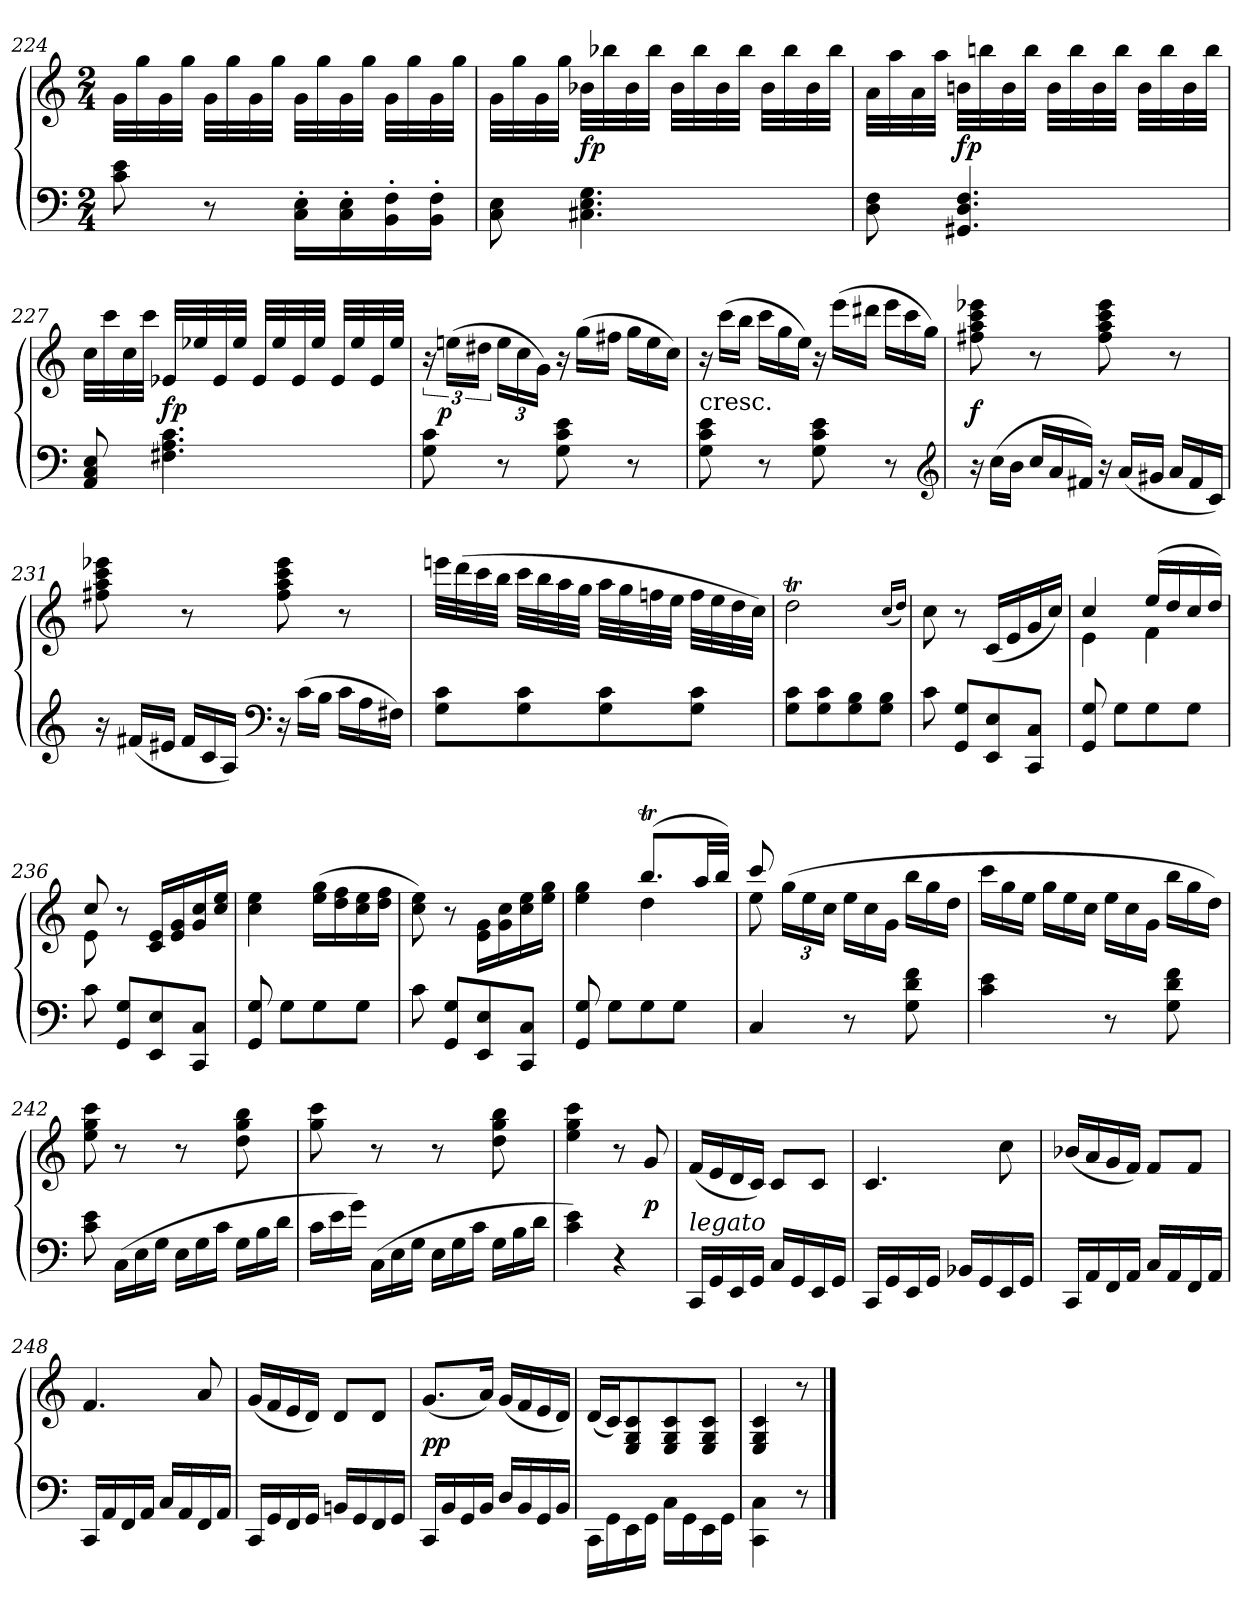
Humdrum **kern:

**kern	**kern	**dynam
*part1	*part1	*part1
*staff2	*staff1	*staff1/2
*clefF4	*clefG2	*
*k[]	*k[]	*
*C:	*C:	*
*M2/4	*M2/4	*
=224	=224	=224
8c 8e	32gLLL	.
.	32gg	.
.	32g	.
.	32ggJJJ	.
8r	32gLLL	.
.	32gg	.
.	32g	.
.	32ggJJJ	.
16C' 16E'LL	32gLLL	.
.	32gg	.
16C' 16E'	32g	.
.	32ggJJJ	.
16BB' 16F'	32gLLL	.
.	32gg	.
16BB' 16F'JJ	32g	.
.	32ggJJJ	.
=225	=225	=225
8C 8E	32gLLL	.
.	32gg	.
.	32g	.
.	32ggJJJ	.
4.C#X 4.E 4.G	32b-XLLL	fp
.	32bb-X	.
.	32b-	.
.	32bb-JJJ	.
.	32b-LLL	.
.	32bb-	.
.	32b-	.
.	32bb-JJJ	.
.	32b-LLL	.
.	32bb-	.
.	32b-	.
.	32bb-JJJ	.
=226	=226	=226
8D 8F	32aLLL	.
.	32aa	.
.	32a	.
.	32aaJJJ	.
4.GG#X 4.D 4.F	32bnLLL	fp
.	32bbn	.
.	32b	.
.	32bbJJJ	.
.	32bLLL	.
.	32bb	.
.	32b	.
.	32bbJJJ	.
.	32bLLL	.
.	32bb	.
.	32b	.
.	32bbJJJ	.
=227	=227	=227
8AA 8C 8E	32ccLLL	.
.	32ccc	.
.	32cc	.
.	32cccJJJ	.
4.F#X 4.A 4.c	32e-XLLL	fp
.	32ee-X	.
.	32e-	.
.	32ee-JJJ	.
.	32e-LLL	.
.	32ee-	.
.	32e-	.
.	32ee-JJJ	.
.	32e-LLL	.
.	32ee-	.
.	32e-	.
.	32ee-JJJ	.
=228	=228	=228
8G 8c	24r	.
.	(24eenLL	p
.	24dd#XJJ	.
8r	24eeLL	.
.	24cc	.
.	24gJJ)	.
*	*Xtuplet	*
8G 8c 8e	24r	.
.	(24ggLL	.
.	24ff#XJJ	.
8r	24ggLL	.
.	24ee	.
.	24ccJJ)	.
=229	=229	=229
!	!LO:TX:c:t=cresc.	!
8G 8c 8e	24r	.
.	(24cccLL	.
.	24bbJJ	.
8r	24cccLL	.
.	24gg	.
.	24eeJJ)	.
8G 8c 8e	24r	.
.	(24eeeLL	.
.	24ddd#XJJ	.
8r	24eeeLL	.
.	24ccc	.
.	24ggJJ)	.
*clefG2	*	*
=230	=230	=230
*Xtuplet	*	*
24r	8ff#X 8aa 8ccc 8eee-X	f
(24ccLL	.	.
24bJJ	.	.
24ccLL	8r	.
24a	.	.
24f#XJJ)	.	.
24r	8ff# 8aa 8ccc 8eee-	.
(24aLL	.	.
24g#XJJ	.	.
24aLL	8r	.
24f#	.	.
24cJJ)	.	.
=231	=231	=231
24r	8ff#X 8aa 8ccc 8eee-X	.
(24f#XLL	.	.
24e#XJJ	.	.
24f#LL	8r	.
24c	.	.
24AJJ)	.	.
*clefF4	*	*
24r	8ff# 8aa 8ccc 8eee-	.
(24cLL	.	.
24BJJ	.	.
24cLL	8r	.
24A	.	.
24F#XJJ)	.	.
=232	=232	=232
8G 8cL	32eeenLLL	.
.	(32ddd	.
.	32ccc	.
.	32bbJJJ	.
8G 8c	32cccLLL	.
.	32bb	.
.	32aa	.
.	32ggJJJ	.
8G 8c	32aaLLL	.
.	32gg	.
.	32ffn	.
.	32eeJJJ	.
8G 8cJ	32ffLLL	.
.	32ee	.
.	32dd	.
.	32ccJJJ)	.
=233	=233	=233
8G 8cL	2ddT	.
8G 8c	.	.
8G 8B	.	.
8G 8BJ	.	.
.	(16qccLL	.
.	16qddJJ)	.
=234	=234	=234
8c	8ccTTT	.
8GG 8GL	8r	.
8EE 8E	(16cLL	.
.	16e	.
8CC 8CJ	16g	.
.	16ccJJ)	.
=235	=235	=235
*	*^	*
8GG 8G	4cc	4e	.
8GL	.	.	.
8G	(16eeLL	4f	.
.	16dd	.	.
8GJ	16cc	.	.
.	16ddJJ)	.	.
=236	=236	=236	=236
8c	8cc	8e	.
8GG 8GL	8r	4.ryy	.
8EE 8E	16c 16eLL	.	.
.	16e 16g	.	.
8CC 8CJ	16g 16cc	.	.
.	16cc 16eeJJ	.	.
*	*v	*v	*
=237	=237	=237
8GG 8G	4cc 4ee	.
8GL	.	.
8G	(16ee 16ggLL	.
.	16dd 16ff	.
8GJ	16cc 16ee	.
.	16dd 16ffJJ	.
=238	=238	=238
8c	8cc 8ee)	.
8GG 8GL	8r	.
8EE 8E	16e 16gLL	.
.	16g 16cc	.
8CC 8CJ	16cc 16ee	.
.	16ee 16ggJJ	.
=239	=239	=239
*	*^	*
8GG 8G	4ryy	4ee 4gg	.
8GL	.	.	.
8G	(8.bbtL	4dd	.
8GJ	.	.	.
.	32aaLL	.	.
.	32bbJJJ)	.	.
=240	=240	=240	=240
4C	8ccc	8ee	.
*	*	*tuplet	*
.	4.ryy	(24ggLL	.
.	.	24ee	.
.	.	24ccJJ	.
*	*	*Xtuplet	*
8r	.	24eeLL	.
.	.	24cc	.
.	.	24gJJ	.
8G 8d 8f	.	24bbLL	.
.	.	24gg	.
.	.	24ddJJ	.
*	*v	*v	*
=241	=241	=241
4c 4e	24cccLL	.
.	24gg	.
.	24eeJJ	.
.	24ggLL	.
.	24ee	.
.	24ccJJ	.
8r	24eeLL	.
.	24cc	.
.	24gJJ	.
8G 8d 8f	24bbLL	.
.	24gg	.
.	24ddJJ)	.
=242	=242	=242
8c 8e	8ee 8gg 8ccc	.
(24CLL	8r	.
24E	.	.
24GJJ	.	.
24ELL	8r	.
24G	.	.
24cJJ	.	.
24GLL	8dd 8gg 8bb	.
24B	.	.
24dJJ	.	.
=243	=243	=243
24cLL	8gg 8ccc	.
24e	.	.
24gJJ)	.	.
(24CLL	8r	.
24E	.	.
24GJJ	.	.
24ELL	8r	.
24G	.	.
24cJJ	.	.
24GLL	8dd 8gg 8bb	.
24B	.	.
24dJJ	.	.
=244	=244	=244
4c 4e)	4ee 4gg 4ccc	.
4r	8r	.
.	8g	p
=245	=245	=245
!LO:TX:a:i:t=legato	!	!
16CCLL	(16fLL	.
16GG	16e	.
16EE	16d	.
16GGJJ	16cJJ)	.
16CLL	8cL	.
16GG	.	.
16EE	8cJ	.
16GGJJ	.	.
=246	=246	=246
16CCLL	4.c	.
16GG	.	.
16EE	.	.
16GGJJ	.	.
16BB-XLL	.	.
16GG	.	.
16EE	8cc	.
16GGJJ	.	.
=247	=247	=247
16CCLL	(16b-XLL	.
16AA	16a	.
16FF	16g	.
16AAJJ	16fJJ)	.
16CLL	8fL	.
16AA	.	.
16FF	8fJ	.
16AAJJ	.	.
=248	=248	=248
16CCLL	4.f	.
16AA	.	.
16FF	.	.
16AAJJ	.	.
16CLL	.	.
16AA	.	.
16FF	8a	.
16AAJJ	.	.
=249	=249	=249
16CCLL	(16gLL	.
16GG	16f	.
16FF	16e	.
16GGJJ	16dJJ)	.
16BBnLL	8dL	.
16GG	.	.
16FF	8dJ	.
16GGJJ	.	.
=250	=250	=250
16CCLL	(8.gL	pp
16BB	.	.
16GG	.	.
16BBJJ	16aJk)	.
16DLL	(16gLL	.
16BB	16f	.
16GG	16e	.
16BBJJ	16dJJ)	.
=251	=251	=251
16CC\LL	(16dLL	.
16GG\	16cJ)	.
16EE\	8E/ 8G/ 8c/	.
16GG\JJ	.	.
16C\LL	8E/ 8G/ 8c/	.
16GG\	.	.
16EE\	8E/ 8G/ 8c/J	.
16GG\JJ	.	.
=252	=252	=252
4CC\ 4C\	4E/ 4G/ 4c/	.
8r	8r	.
==	==	==
*-	*-	*-
